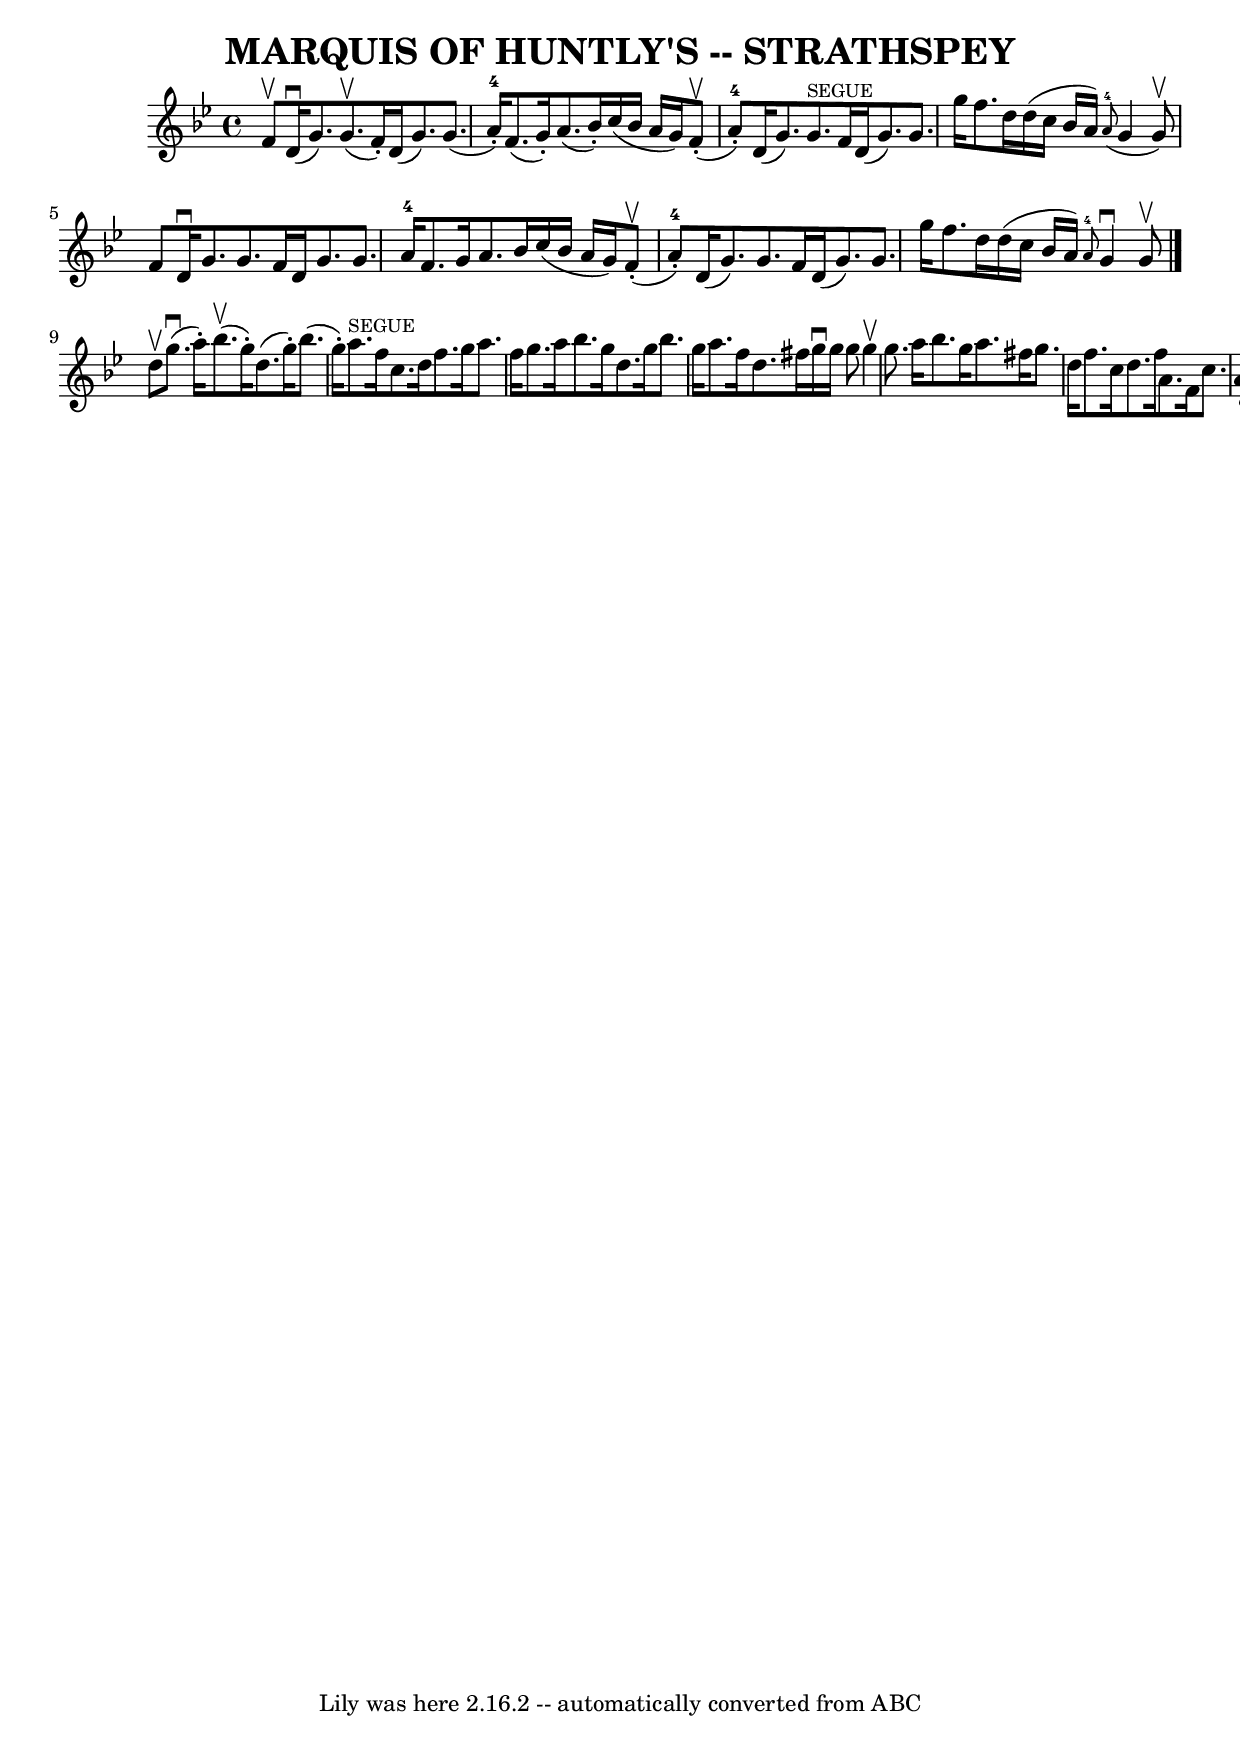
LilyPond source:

\version "2.16.2"
\include "Mammoth.ily"
\header {
  %% book = "Ryan's Mammoth Collection of Fiddle Tunes"
  crossRefNumber = "1"
  footnotes = ""
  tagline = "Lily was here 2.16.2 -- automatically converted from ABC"
  title = "MARQUIS OF HUNTLY'S -- STRATHSPEY"

}
voicedefault =  {


  \override Staff.TimeSignature #'style = #'C
  \time 4/4 
  \key g \minor
 f'8^\upbow       |
  d'16 (^\downbow   
  g'8.) g'8. (^\upbow f'16 -.) d'16 (g'8.) g'8. (a'16 
  -4-.)   |
  f'8. (g'16 -.) a'8. (bes'16 -.) c''16 (
  bes'16 a'16 g'16) f'8 (^\upbow-. a'8-4-.)       |
  
  d'16 (g'8.) g'8.^\segue f'16 d'16 (g'8.) g'8. g''16  
  |
  f''8. d''16 d''16 (c''16 bes'16 a'16)   
  \grace { a'8-4(
	 } g'4 g'8^\upbow) f'8    |
  |
  
  d'16^\downbow g'8. g'8. f'16 d'16 g'8. g'8. a'16-4   
  |
  f'8. g'16 a'8. bes'16 c''16 (bes'16 a'16 g'16  
  -) f'8 (^\upbow-. a'8-4-.)       |
  d'16 (g'8.) g'8. 
  f'16 d'16 (g'8.) g'8. g''16    |
  f''8. d''16    
  d''16 (c''16 bes'16 a'16)   \grace { a'8-4 
				     } g'4^\downbow  
  g'8^\upbow   \bar "|." d''8^\upbow       |
  g''8. (^\downbow   
  a''16 -.) bes''8. (^\upbow g''16 -.) d''8. (g''16 -.)   
  bes''8. (g''16 -.)   |
  a''8.^\segue f''16 c''8. d''16 
  f''8. g''16 a''8. f''16        |
  g''8. a''16 bes''8. 
  g''16 d''8. g''16 bes''8. g''16    |
  a''8. f''16    
  d''8. fis''16 g''16^\downbow g''16 g''8 g''4^\upbow   |
  
  |
  g''8. a''16 bes''8. g''16 a''8. fis''16 g''8.   
  d''16    |
  f''8. c''16 d''8. f''16 a'8. f'16 c''8.  
  a'16        |
  d'16 (g'8.) g'8. f'16 d'16 (g'8.)  
  g'8. g''16    |
  f''8. d''16 d''16 (c''16 bes'16    
  a'16) \grace { a'8  
	       } g'4^\downbow g'8^\upbow   \bar "|."   

}

\score{
  <<

    \context Staff="default"
    {
      \voicedefault 
      
    }

  >>
  \layout {
    
  }
  \midi {
  }

}
